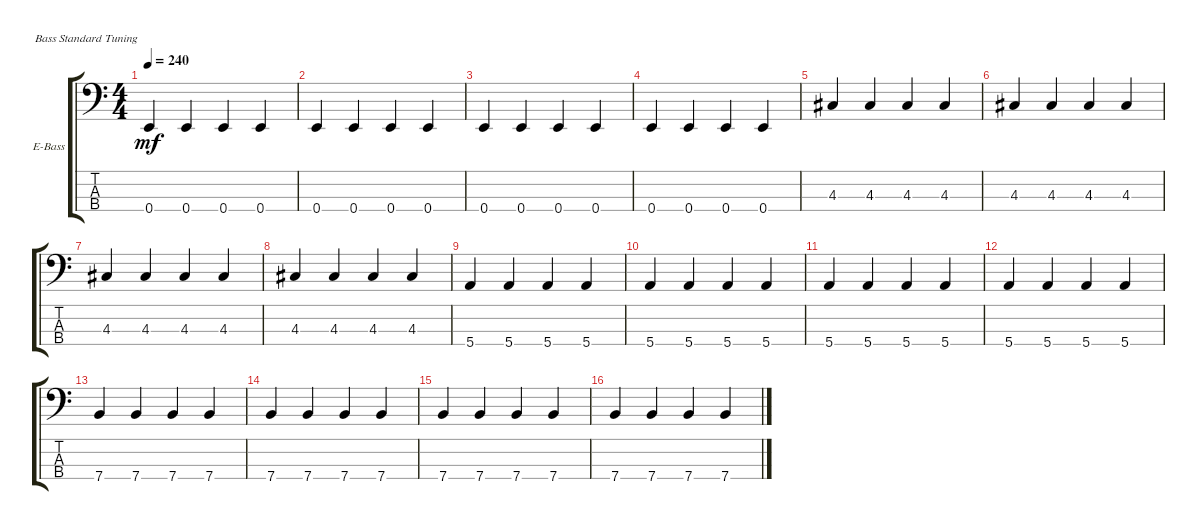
\defaultSystemsLayout 4
\bracketExtendMode groupsimilarinstruments
\firstSystemTrackNameOrientation horizontal
\otherSystemsTrackNameOrientation horizontal
\track ("Bass Guitar" "E-Bass") {instrument electricbassfinger}
\staff {score tabs}
\tuning (G2 D2 A1 E1)
\ts (4 4)
\tempo 240
\clef f4
\ks c
0.4.4{dy mf} 0.4.4 0.4.4 0.4.4 |
0.4.4 0.4.4 0.4.4 0.4.4 |
0.4.4 0.4.4 0.4.4 0.4.4 |
0.4.4 0.4.4 0.4.4 0.4.4 |
4.3.4 4.3.4 4.3.4 4.3.4 |
4.3.4 4.3.4 4.3.4 4.3.4 |
4.3.4 4.3.4 4.3.4 4.3.4 |
4.3.4 4.3.4 4.3.4 4.3.4 |
5.4.4 5.4.4 5.4.4 5.4.4 |
5.4.4 5.4.4 5.4.4 5.4.4 |
5.4.4 5.4.4 5.4.4 5.4.4 |
5.4.4 5.4.4 5.4.4 5.4.4 |
7.4.4 7.4.4 7.4.4 7.4.4 |
7.4.4 7.4.4 7.4.4 7.4.4 |
7.4.4 7.4.4 7.4.4 7.4.4 |
7.4.4 7.4.4 7.4.4 7.4.4
